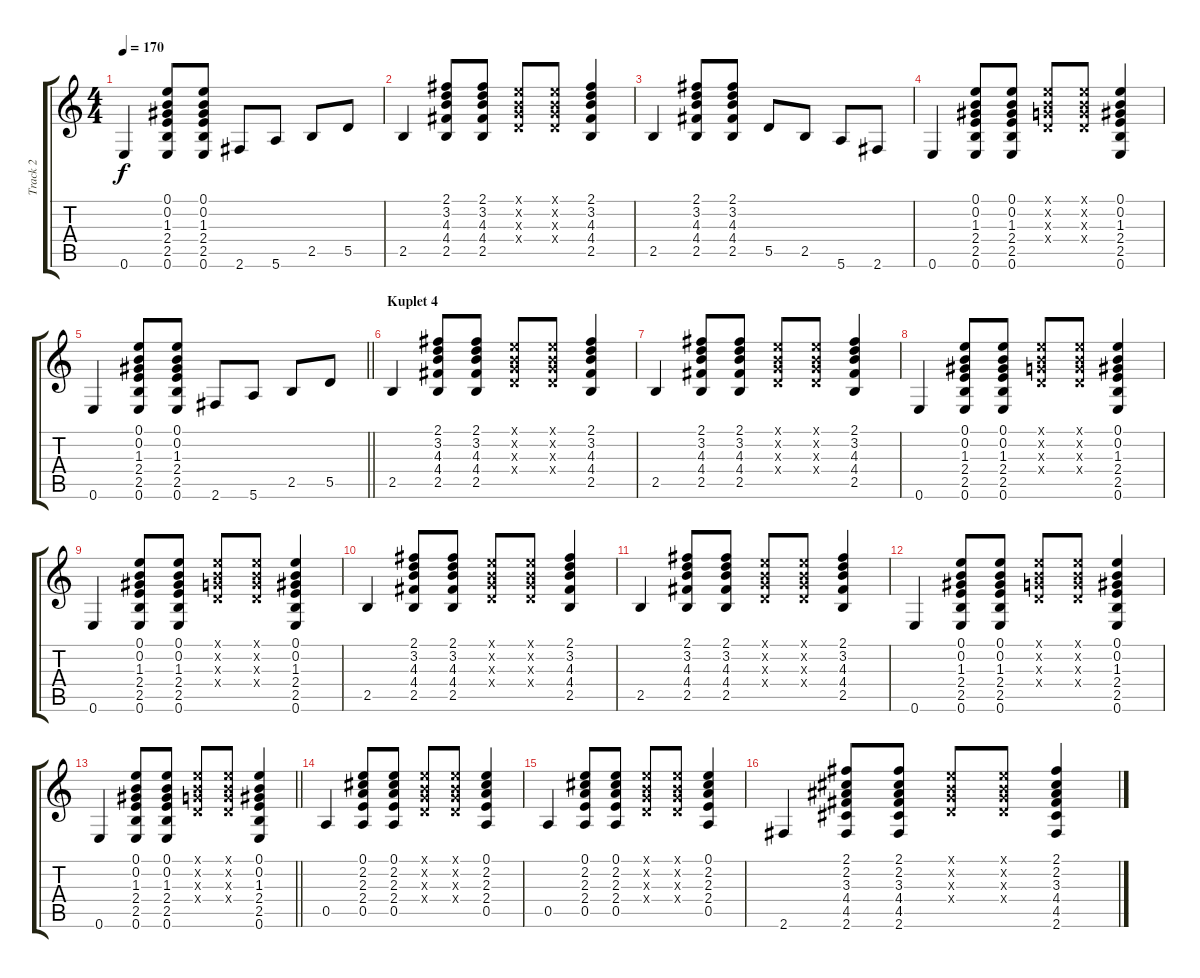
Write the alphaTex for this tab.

\track ("Track 2" "Track 2") {instrument acousticguitarsteel}
\staff {score tabs}
\tuning (E4 B3 G3 D3 A2 E2) {hide}
\ts (4 4)
\tempo 170
\clef g2
\ks c
0.6.4{dy f} (0.1 0.2 1.3 2.4 2.5 0.6).8 (0.1 0.2 1.3 2.4 2.5 0.6).8 2.6.8 5.6.8 2.5.8 5.5.8 |
2.5.4 (2.1 3.2 4.3 4.4 2.5).8 (2.1 3.2 4.3 4.4 2.5).8 (0.1{x} 0.2{x} 0.3{x} 0.4{x}).8 (0.1{x} 0.2{x} 0.3{x} 0.4{x}).8 (2.1 3.2 4.3 4.4 2.5).4 |
2.5.4 (2.1 3.2 4.3 4.4 2.5).8 (2.1 3.2 4.3 4.4 2.5).8 5.5.8 2.5.8 5.6.8 2.6.8 |
0.6.4 (0.1 0.2 1.3 2.4 2.5 0.6).8 (0.1 0.2 1.3 2.4 2.5 0.6).8 (0.1{x} 0.2{x} 0.3{x} 0.4{x}).8 (0.1{x} 0.2{x} 0.3{x} 0.4{x}).8 (0.1 0.2 1.3 2.4 2.5 0.6).4 |
\barLineRight lightlight
0.6.4 (0.1 0.2 1.3 2.4 2.5 0.6).8 (0.1 0.2 1.3 2.4 2.5 0.6).8 2.6.8 5.6.8 2.5.8 5.5.8 |
\section ("" "Kuplet 4")
2.5.4 (2.1 3.2 4.3 4.4 2.5).8 (2.1 3.2 4.3 4.4 2.5).8 (0.1{x} 0.2{x} 0.3{x} 0.4{x}).8 (0.1{x} 0.2{x} 0.3{x} 0.4{x}).8 (2.1 3.2 4.3 4.4 2.5).4 |
2.5.4 (2.1 3.2 4.3 4.4 2.5).8 (2.1 3.2 4.3 4.4 2.5).8 (0.1{x} 0.2{x} 0.3{x} 0.4{x}).8 (0.1{x} 0.2{x} 0.3{x} 0.4{x}).8 (2.1 3.2 4.3 4.4 2.5).4 |
0.6.4 (0.1 0.2 1.3 2.4 2.5 0.6).8 (0.1 0.2 1.3 2.4 2.5 0.6).8 (0.1{x} 0.2{x} 0.3{x} 0.4{x}).8 (0.1{x} 0.2{x} 0.3{x} 0.4{x}).8 (0.1 0.2 1.3 2.4 2.5 0.6).4 |
0.6.4 (0.1 0.2 1.3 2.4 2.5 0.6).8 (0.1 0.2 1.3 2.4 2.5 0.6).8 (0.1{x} 0.2{x} 0.3{x} 0.4{x}).8 (0.1{x} 0.2{x} 0.3{x} 0.4{x}).8 (0.1 0.2 1.3 2.4 2.5 0.6).4 |
2.5.4 (2.1 3.2 4.3 4.4 2.5).8 (2.1 3.2 4.3 4.4 2.5).8 (0.1{x} 0.2{x} 0.3{x} 0.4{x}).8 (0.1{x} 0.2{x} 0.3{x} 0.4{x}).8 (2.1 3.2 4.3 4.4 2.5).4 |
2.5.4 (2.1 3.2 4.3 4.4 2.5).8 (2.1 3.2 4.3 4.4 2.5).8 (0.1{x} 0.2{x} 0.3{x} 0.4{x}).8 (0.1{x} 0.2{x} 0.3{x} 0.4{x}).8 (2.1 3.2 4.3 4.4 2.5).4 |
0.6.4 (0.1 0.2 1.3 2.4 2.5 0.6).8 (0.1 0.2 1.3 2.4 2.5 0.6).8 (0.1{x} 0.2{x} 0.3{x} 0.4{x}).8 (0.1{x} 0.2{x} 0.3{x} 0.4{x}).8 (0.1 0.2 1.3 2.4 2.5 0.6).4 |
\barLineRight lightlight
0.6.4 (0.1 0.2 1.3 2.4 2.5 0.6).8 (0.1 0.2 1.3 2.4 2.5 0.6).8 (0.1{x} 0.2{x} 0.3{x} 0.4{x}).8 (0.1{x} 0.2{x} 0.3{x} 0.4{x}).8 (0.1 0.2 1.3 2.4 2.5 0.6).4 |
0.5.4 (0.1 2.2 2.3 2.4 0.5).8 (0.1 2.2 2.3 2.4 0.5).8 (0.1{x} 0.2{x} 0.3{x} 0.4{x}).8 (0.1{x} 0.2{x} 0.3{x} 0.4{x}).8 (0.1 2.2 2.3 2.4 0.5).4 |
0.5.4 (0.1 2.2 2.3 2.4 0.5).8 (0.1 2.2 2.3 2.4 0.5).8 (0.1{x} 0.2{x} 0.3{x} 0.4{x}).8 (0.1{x} 0.2{x} 0.3{x} 0.4{x}).8 (0.1 2.2 2.3 2.4 0.5).4 |
2.6.4 (2.1 2.2 3.3 4.4 4.5 2.6).8 (2.1 2.2 3.3 4.4 4.5 2.6).8 (0.1{x} 0.2{x} 0.3{x} 0.4{x}).8 (0.1{x} 0.2{x} 0.3{x} 0.4{x}).8 (2.1 2.2 3.3 4.4 4.5 2.6).4
